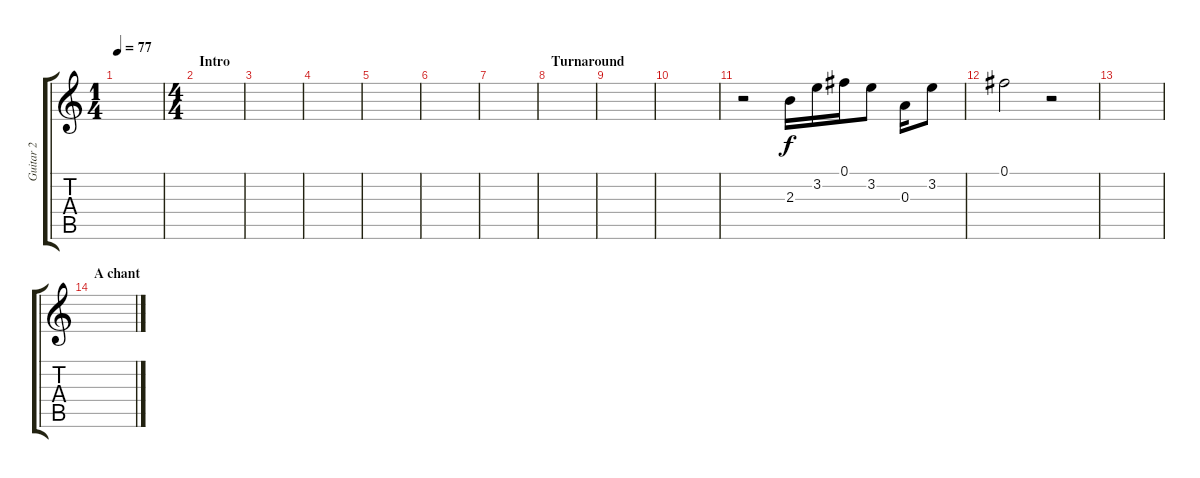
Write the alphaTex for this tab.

\track ("Guitar 2" "Guitar 2") {instrument acousticguitarsteel}
\staff {score tabs}
\tuning (Gb4 Db4 A3 E3 B2 Gb2) {hide}
\ts (1 4)
\tempo 77
\clef g2
\ks c
|
\ts (4 4)
\section ("" "Intro")
|
|
|
|
|
|
\section ("" "Turnaround")
|
|
|
r.2 2.3.16 3.2.16 0.1.16 3.2.8 0.3.16 3.2.8 |
0.1.2 r.2 |
|
\section ("" "A chant")
